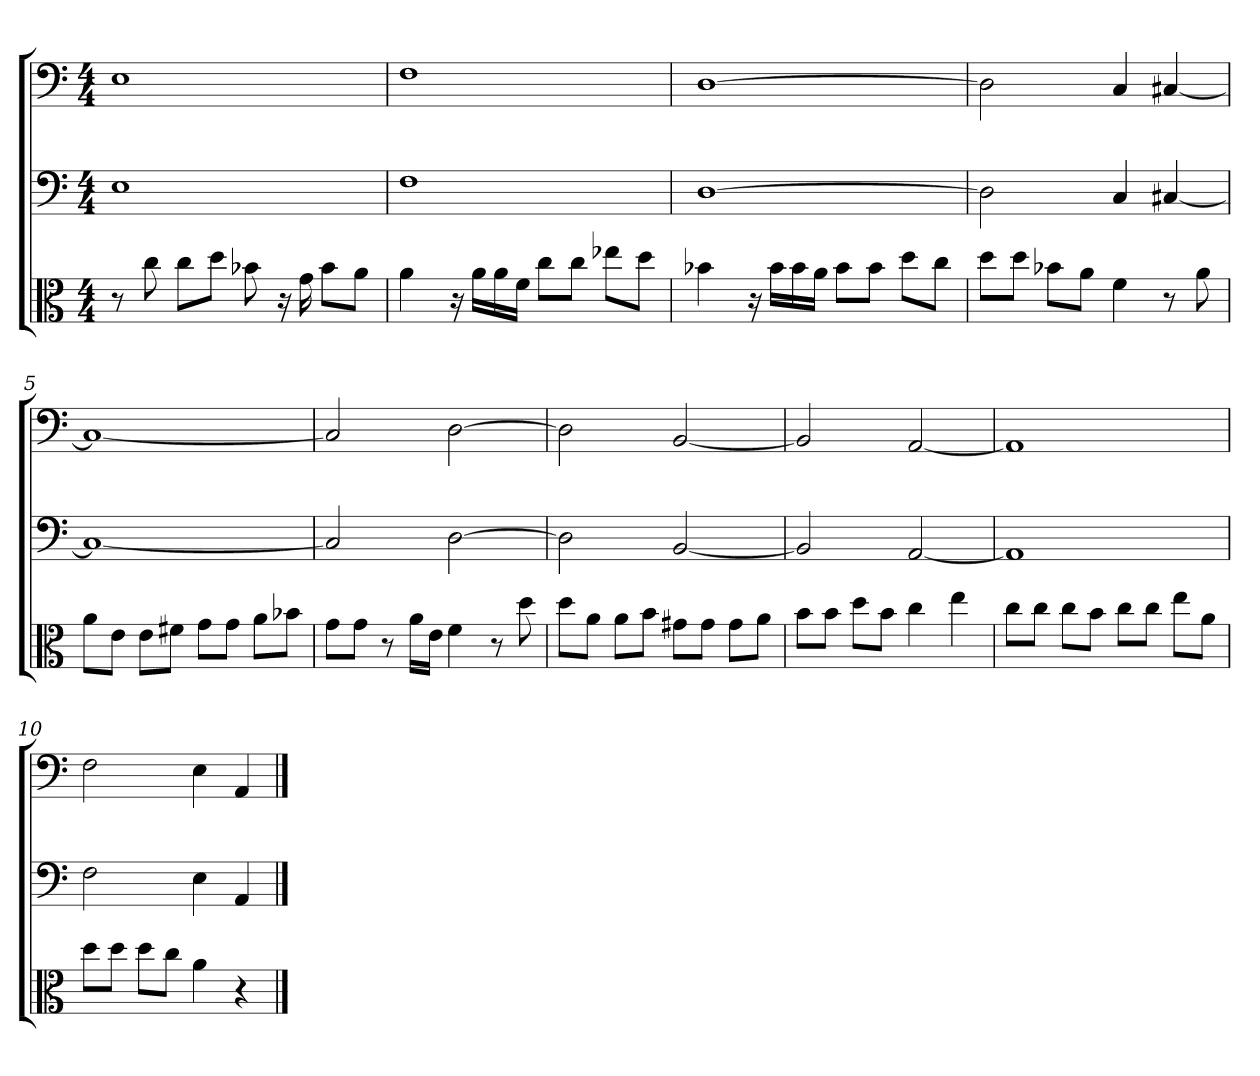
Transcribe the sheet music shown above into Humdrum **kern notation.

**kern	**kern	**kern
*part3	*part2	*part1
*staff3	*staff2	*staff1
*clefC3	*clefF4	*clefF4
*k[]	*k[]	*k[]
*a:	*a:	*a:
*M4/4	*M4/4	*M4/4
=1	=1	=1
8r	1E	1E
8cc	.	.
8cc\L	.	.
8dd\J	.	.
8b-X	.	.
16r	.	.
16g	.	.
8b-\L	.	.
8a\J	.	.
=2	=2	=2
4a	1F	1F
16r	.	.
16a\LL	.	.
16a\	.	.
16f\JJ	.	.
8cc\L	.	.
8cc\J	.	.
8ee-X\L	.	.
8dd\J	.	.
=3	=3	=3
4b-X	[1D	[1D
16r	.	.
16b-\LL	.	.
16b-\	.	.
16a\JJ	.	.
8b-\L	.	.
8b-\J	.	.
8dd\L	.	.
8cc\J	.	.
=4	=4	=4
8dd\L	2D]	2D]
8dd\J	.	.
8b-X\L	.	.
8a\J	.	.
4f	4C	4C
8r	[4C#X	[4C#X
8a	.	.
=5	=5	=5
8a\L	1C#_	1C#_
8e\J	.	.
8e\L	.	.
8f#X\J	.	.
8g\L	.	.
8g\J	.	.
8a\L	.	.
8b-X\J	.	.
=6	=6	=6
8g\L	2C#]	2C#]
8g\J	.	.
8r	.	.
16a\LL	.	.
16e\JJ	.	.
4f	[2D	[2D
8r	.	.
8dd	.	.
=7	=7	=7
8dd\L	2D]	2D]
8a\J	.	.
8a\L	.	.
8b\J	.	.
8g#X\L	[2BB	[2BB
8g#\J	.	.
8g#\L	.	.
8a\J	.	.
=8	=8	=8
8b\L	2BB]	2BB]
8b\J	.	.
8dd\L	.	.
8b\J	.	.
4cc	[2AA	[2AA
4ee	.	.
=9	=9	=9
8cc\L	1AA]	1AA]
8cc\J	.	.
8cc\L	.	.
8b\J	.	.
8cc\L	.	.
8cc\J	.	.
8ee\L	.	.
8a\J	.	.
=10	=10	=10
8dd\L	2F	2F
8dd\J	.	.
8dd\L	.	.
8cc\J	.	.
4a	4E	4E
4r	4AA	4AA
==	==	==
*-	*-	*-
